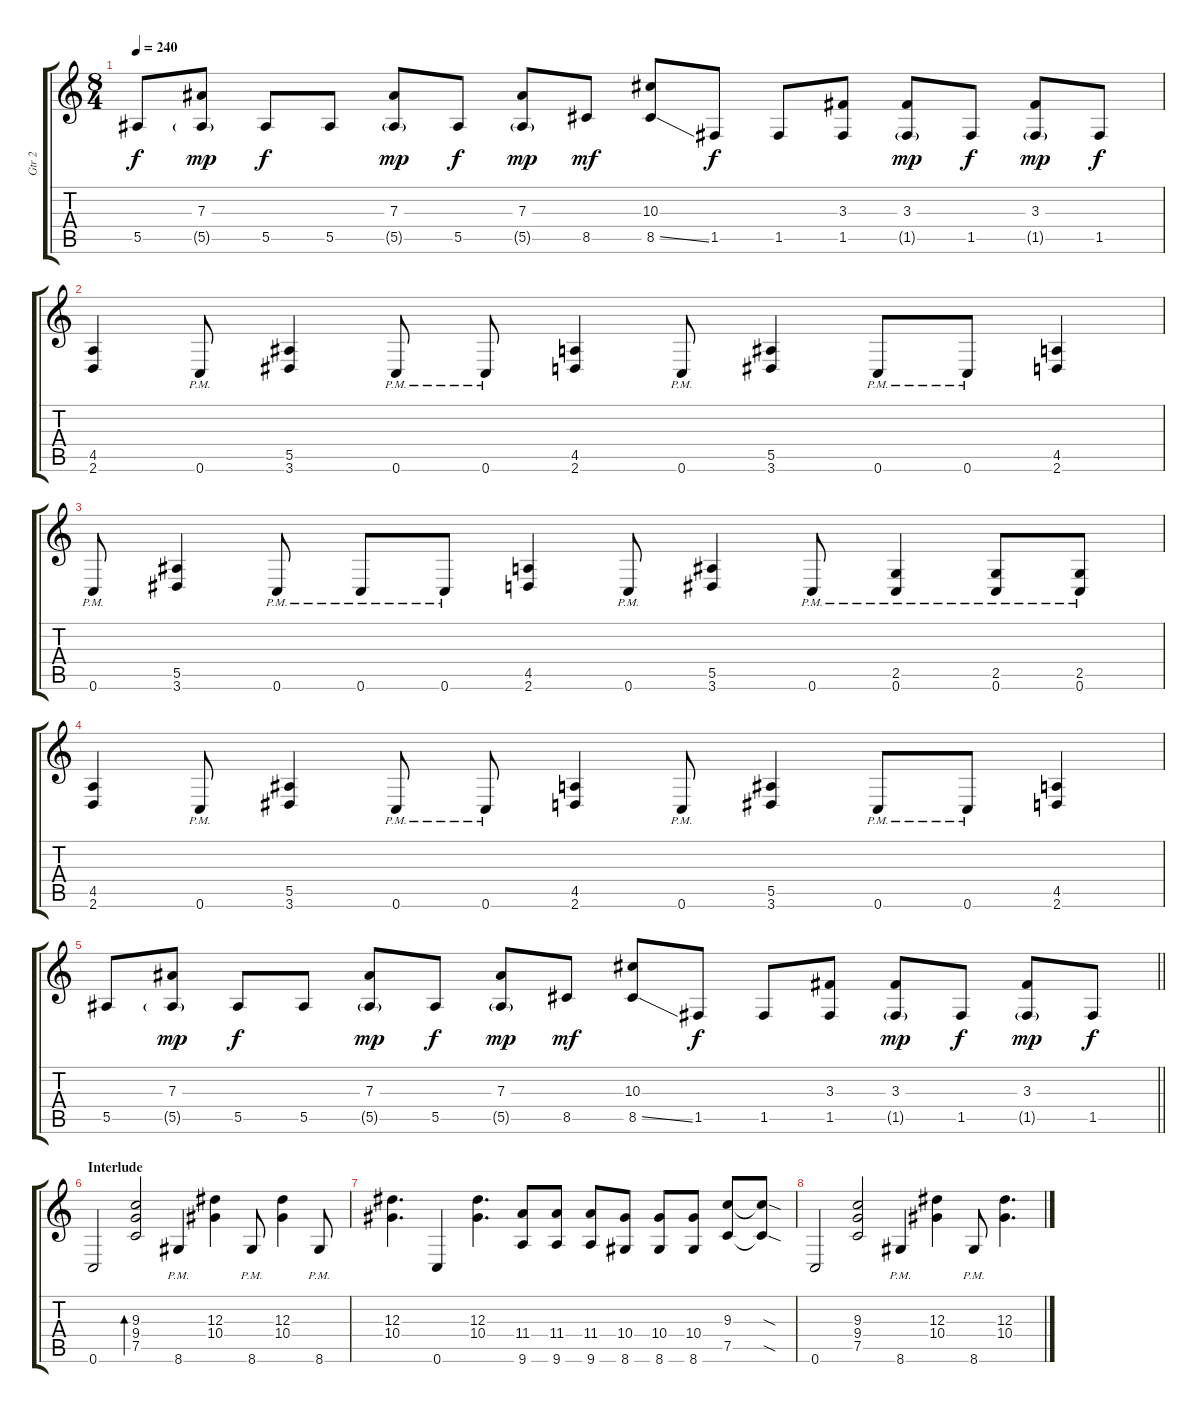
\track ("Gtr 2" "Gtr 2") {instrument distortionguitar}
\staff {score tabs}
\tuning (C4 G3 Eb3 Bb2 F2 C2) {hide}
\ts (8 4)
\tempo 240
\clef g2
\ks c
5.5.8{dy f} (7.3 5.5{g}).8{dy mp} 5.5.8{dy f} 5.5.8 (7.3 5.5{g}).8{dy mp} 5.5.8{dy f} (7.3 5.5{g}).8{dy mp} 8.5.8{dy mf} (10.3 8.5{ss}).8 1.5.8{dy f} 1.5.8 (3.3 1.5).8 (3.3 1.5{g}).8{dy mp} 1.5.8{dy f} (3.3 1.5{g}).8{dy mp} 1.5.8{dy f} |
(4.5 2.6).4 0.6{pm}.8 (5.5 3.6).4 0.6{pm}.8 0.6{pm}.8 (4.5 2.6).4 0.6{pm}.8 (5.5 3.6).4 0.6{pm}.8 0.6{pm}.8 (4.5 2.6).4 |
0.6{pm}.8 (5.5 3.6).4 0.6{pm}.8 0.6{pm}.8 0.6{pm}.8 (4.5 2.6).4 0.6{pm}.8 (5.5 3.6).4 0.6{pm}.8 (2.5{pm} 0.6{pm}).4 (2.5{pm} 0.6{pm}).8 (2.5{pm} 0.6{pm}).8 |
(4.5 2.6).4 0.6{pm}.8 (5.5 3.6).4 0.6{pm}.8 0.6{pm}.8 (4.5 2.6).4 0.6{pm}.8 (5.5 3.6).4 0.6{pm}.8 0.6{pm}.8 (4.5 2.6).4 |
\barLineRight lightlight
5.5.8 (7.3 5.5{g}).8{dy mp} 5.5.8{dy f} 5.5.8 (7.3 5.5{g}).8{dy mp} 5.5.8{dy f} (7.3 5.5{g}).8{dy mp} 8.5.8{dy mf} (10.3 8.5{ss}).8 1.5.8{dy f} 1.5.8 (3.3 1.5).8 (3.3 1.5{g}).8{dy mp} 1.5.8{dy f} (3.3 1.5{g}).8{dy mp} 1.5.8{dy f} |
\section ("" "Interlude")
0.6.2 (9.3 9.4 7.5).2{bd 60} 8.6{pm}.4 (12.3 10.4).4 8.6{pm}.8 (12.3 10.4).4 8.6{pm}.8 |
(12.3 10.4).4{d} 0.6.4 (12.3 10.4).4{d} (11.4 9.6).8 (11.4 9.6).8 (11.4 9.6).8 (10.4 8.6).8 (10.4 8.6).8 (10.4 8.6).8 (9.3 7.5).8 (9.3{sod t} 7.5{sod t}).8 |
0.6.2 (9.3 9.4 7.5).2 8.6{pm}.4 (12.3 10.4).4 8.6{pm}.8 (12.3 10.4).4{d}
